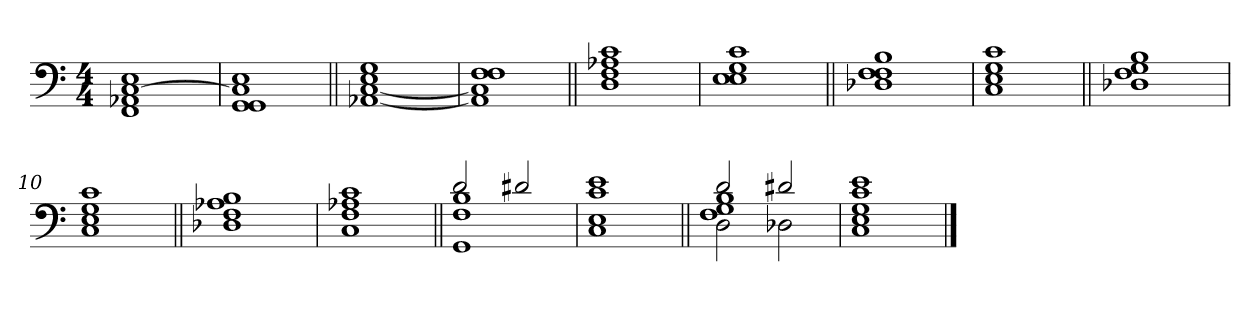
**kern
*part1
*staff1
*clefF4
*k[]
*M4/4
=1
1FF 1AA-X [1C 1E
=2
1GG 1GG 1C] 1E
=3||
[1AA-X [1C 1E 1G
=4
1AA-] 1C] 1F 1F
=5||
1D 1F 1A-X 1c
=6
1E 1E 1G 1c
=7||
1D-X 1F 1F 1B
=8
1C 1E 1G 1c
=9||
1D-X 1F 1G 1B
=10
1C 1E 1G 1c
=11||
1D-X 1F 1A-X 1B
=12
1C 1F 1A-X 1c
=13||
*^
2d	1GG 1F 1B
2d#X	.
*v	*v
=14
1C 1E 1c 1e
=15||
*^
*	*^
2d	1F 1G 1B	2D\
2d#X	.	2D-X\
*v	*v	*v
=16
1C 1E 1G 1c 1e
==
*-
